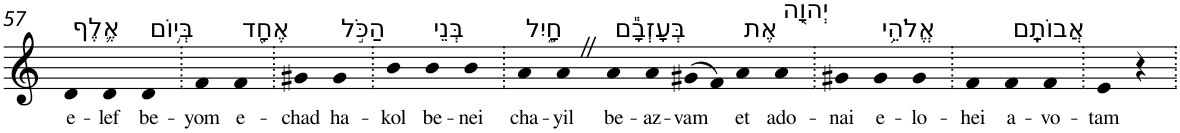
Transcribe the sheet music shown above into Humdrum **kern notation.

**kern	**text
*part1	*part1
*staff1	*staff1
*I"Piano	*
*I'Pno	*
!!LO:PB:g=z
*clefG2	*
*k[]	*
=57	=57
!LO:TX:a:t=אֶ֛לֶף	!
!	!LO:LY:b
4d	e-
!	!LO:LY:b
4d	-lef
!LO:TX:a:t=בְּי֥וֹם	!
!	!LO:LY:b
4d	be-
=58.	=58.
!	!LO:LY:b
4f	-yom
!LO:TX:a:t=אֶחָ֖ד	!
!	!LO:LY:b
4f	e-
=59.	=59.
!	!LO:LY:b
4g#X	-chad
!LO:TX:a:t=הַכֹּ֣ל	!
!	!LO:LY:b
4g#	ha-
=60.	=60.
!	!LO:LY:b
4b	-kol
!LO:TX:a:t=בְּנֵי	!
!	!LO:LY:b
4b	be-
!	!LO:LY:b
4b	-nei
=61.	=61.
!LO:TX:a:t=חָ֑יִל	!
!	!LO:LY:b
4a	cha-
!	!LO:LY:b
4aZ	-yil
!LO:TX:a:t=בְּעָזְבָ֕ם	!
!	!LO:LY:b
4a	be-
!	!LO:LY:b
4a	-az-
!	!LO:LY:b
(>8g#X	-vam
8f)	.
!LO:TX:a:t=אֶת	!
!	!LO:LY:b
4a	et
!LO:TX:a:t=יְהוָ֖ה	!
!	!LO:LY:b
4a	ado-
=62.	=62.
!	!LO:LY:b
4g#X	-nai
!LO:TX:a:t=אֱלֹהֵ֥י	!
!	!LO:LY:b
4g#	e-
!	!LO:LY:b
4g#	-lo-
=63.	=63.
!	!LO:LY:b
4f	-hei
!LO:TX:a:t=אֲבוֹתָֽם	!
!	!LO:LY:b
4f	a-
!	!LO:LY:b
4f	-vo-
=64.	=64.
!	!LO:LY:b
4e	-tam
4r	.
=.	=.
*-	*-
